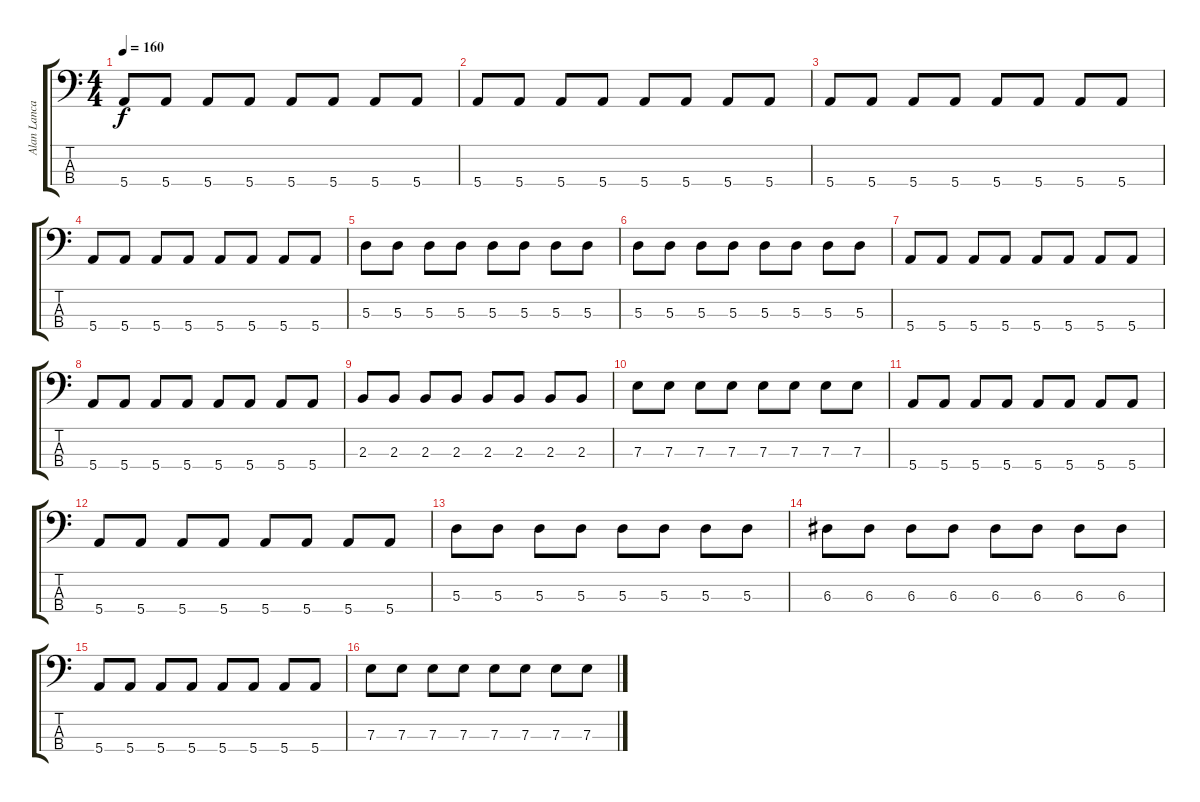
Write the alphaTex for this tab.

\track ("Alan Lancaster" "Alan Lanca") {instrument acousticguitarnylon}
\staff {score tabs}
\tuning (G2 D2 A1 E1) {hide}
\ts (4 4)
\tempo 160
\clef f4
\ks c
5.4.8{dy f} 5.4.8 5.4.8 5.4.8 5.4.8 5.4.8 5.4.8 5.4.8 |
5.4.8 5.4.8 5.4.8 5.4.8 5.4.8 5.4.8 5.4.8 5.4.8 |
5.4.8 5.4.8 5.4.8 5.4.8 5.4.8 5.4.8 5.4.8 5.4.8 |
5.4.8 5.4.8 5.4.8 5.4.8 5.4.8 5.4.8 5.4.8 5.4.8 |
5.3.8 5.3.8 5.3.8 5.3.8 5.3.8 5.3.8 5.3.8 5.3.8 |
5.3.8 5.3.8 5.3.8 5.3.8 5.3.8 5.3.8 5.3.8 5.3.8 |
5.4.8 5.4.8 5.4.8 5.4.8 5.4.8 5.4.8 5.4.8 5.4.8 |
5.4.8 5.4.8 5.4.8 5.4.8 5.4.8 5.4.8 5.4.8 5.4.8 |
2.3.8 2.3.8 2.3.8 2.3.8 2.3.8 2.3.8 2.3.8 2.3.8 |
7.3.8 7.3.8 7.3.8 7.3.8 7.3.8 7.3.8 7.3.8 7.3.8 |
5.4.8 5.4.8 5.4.8 5.4.8 5.4.8 5.4.8 5.4.8 5.4.8 |
5.4.8 5.4.8 5.4.8 5.4.8 5.4.8 5.4.8 5.4.8 5.4.8 |
5.3.8 5.3.8 5.3.8 5.3.8 5.3.8 5.3.8 5.3.8 5.3.8 |
6.3.8 6.3.8 6.3.8 6.3.8 6.3.8 6.3.8 6.3.8 6.3.8 |
5.4.8 5.4.8 5.4.8 5.4.8 5.4.8 5.4.8 5.4.8 5.4.8 |
7.3.8 7.3.8 7.3.8 7.3.8 7.3.8 7.3.8 7.3.8 7.3.8
